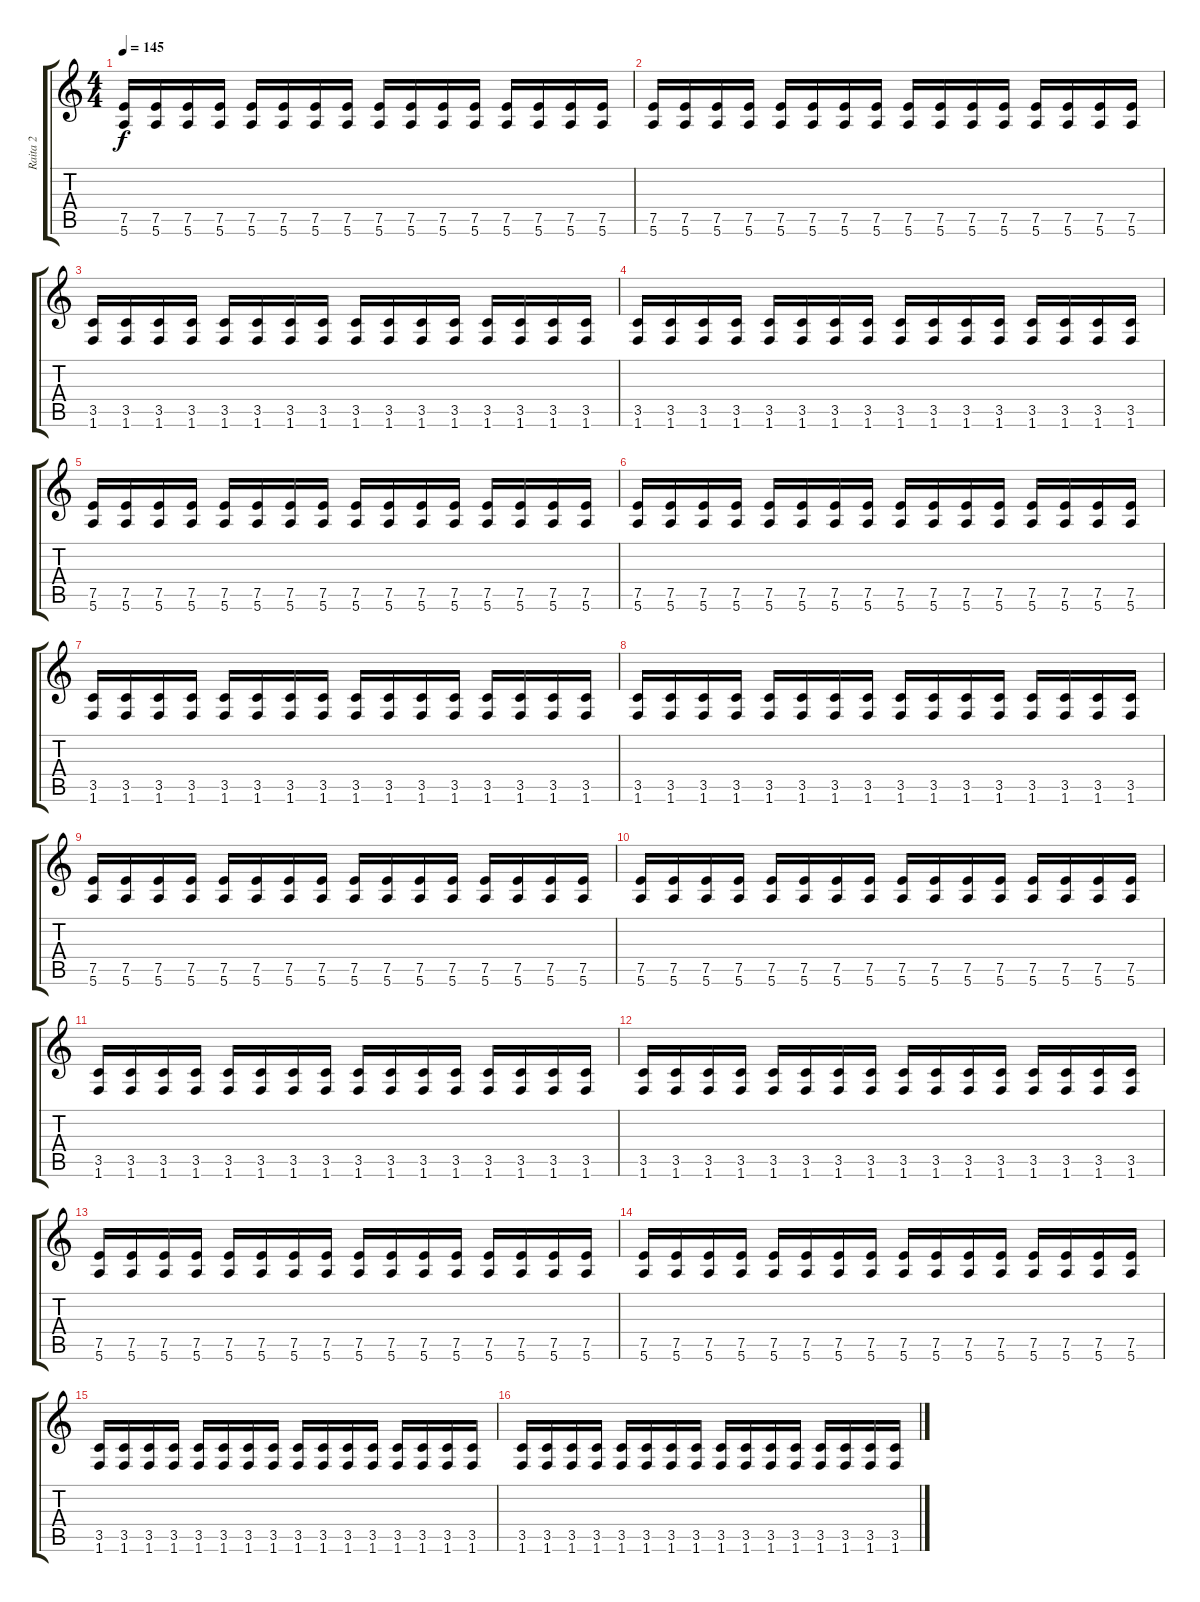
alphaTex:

\track ("Raita 2" "Raita 2") {instrument distortionguitar}
\staff {score tabs}
\tuning (E4 B3 G3 D3 A2 E2) {hide}
\ts (4 4)
\tempo 145
\clef g2
\ks c
(7.5 5.6).16{dy f} (7.5 5.6).16 (7.5 5.6).16 (7.5 5.6).16 (7.5 5.6).16 (7.5 5.6).16 (7.5 5.6).16 (7.5 5.6).16 (7.5 5.6).16 (7.5 5.6).16 (7.5 5.6).16 (7.5 5.6).16 (7.5 5.6).16 (7.5 5.6).16 (7.5 5.6).16 (7.5 5.6).16 |
(7.5 5.6).16 (7.5 5.6).16 (7.5 5.6).16 (7.5 5.6).16 (7.5 5.6).16 (7.5 5.6).16 (7.5 5.6).16 (7.5 5.6).16 (7.5 5.6).16 (7.5 5.6).16 (7.5 5.6).16 (7.5 5.6).16 (7.5 5.6).16 (7.5 5.6).16 (7.5 5.6).16 (7.5 5.6).16 |
(3.5 1.6).16 (3.5 1.6).16 (3.5 1.6).16 (3.5 1.6).16 (3.5 1.6).16 (3.5 1.6).16 (3.5 1.6).16 (3.5 1.6).16 (3.5 1.6).16 (3.5 1.6).16 (3.5 1.6).16 (3.5 1.6).16 (3.5 1.6).16 (3.5 1.6).16 (3.5 1.6).16 (3.5 1.6).16 |
(3.5 1.6).16 (3.5 1.6).16 (3.5 1.6).16 (3.5 1.6).16 (3.5 1.6).16 (3.5 1.6).16 (3.5 1.6).16 (3.5 1.6).16 (3.5 1.6).16 (3.5 1.6).16 (3.5 1.6).16 (3.5 1.6).16 (3.5 1.6).16 (3.5 1.6).16 (3.5 1.6).16 (3.5 1.6).16 |
(7.5 5.6).16 (7.5 5.6).16 (7.5 5.6).16 (7.5 5.6).16 (7.5 5.6).16 (7.5 5.6).16 (7.5 5.6).16 (7.5 5.6).16 (7.5 5.6).16 (7.5 5.6).16 (7.5 5.6).16 (7.5 5.6).16 (7.5 5.6).16 (7.5 5.6).16 (7.5 5.6).16 (7.5 5.6).16 |
(7.5 5.6).16 (7.5 5.6).16 (7.5 5.6).16 (7.5 5.6).16 (7.5 5.6).16 (7.5 5.6).16 (7.5 5.6).16 (7.5 5.6).16 (7.5 5.6).16 (7.5 5.6).16 (7.5 5.6).16 (7.5 5.6).16 (7.5 5.6).16 (7.5 5.6).16 (7.5 5.6).16 (7.5 5.6).16 |
(3.5 1.6).16 (3.5 1.6).16 (3.5 1.6).16 (3.5 1.6).16 (3.5 1.6).16 (3.5 1.6).16 (3.5 1.6).16 (3.5 1.6).16 (3.5 1.6).16 (3.5 1.6).16 (3.5 1.6).16 (3.5 1.6).16 (3.5 1.6).16 (3.5 1.6).16 (3.5 1.6).16 (3.5 1.6).16 |
(3.5 1.6).16 (3.5 1.6).16 (3.5 1.6).16 (3.5 1.6).16 (3.5 1.6).16 (3.5 1.6).16 (3.5 1.6).16 (3.5 1.6).16 (3.5 1.6).16 (3.5 1.6).16 (3.5 1.6).16 (3.5 1.6).16 (3.5 1.6).16 (3.5 1.6).16 (3.5 1.6).16 (3.5 1.6).16 |
(7.5 5.6).16 (7.5 5.6).16 (7.5 5.6).16 (7.5 5.6).16 (7.5 5.6).16 (7.5 5.6).16 (7.5 5.6).16 (7.5 5.6).16 (7.5 5.6).16 (7.5 5.6).16 (7.5 5.6).16 (7.5 5.6).16 (7.5 5.6).16 (7.5 5.6).16 (7.5 5.6).16 (7.5 5.6).16 |
(7.5 5.6).16 (7.5 5.6).16 (7.5 5.6).16 (7.5 5.6).16 (7.5 5.6).16 (7.5 5.6).16 (7.5 5.6).16 (7.5 5.6).16 (7.5 5.6).16 (7.5 5.6).16 (7.5 5.6).16 (7.5 5.6).16 (7.5 5.6).16 (7.5 5.6).16 (7.5 5.6).16 (7.5 5.6).16 |
(3.5 1.6).16 (3.5 1.6).16 (3.5 1.6).16 (3.5 1.6).16 (3.5 1.6).16 (3.5 1.6).16 (3.5 1.6).16 (3.5 1.6).16 (3.5 1.6).16 (3.5 1.6).16 (3.5 1.6).16 (3.5 1.6).16 (3.5 1.6).16 (3.5 1.6).16 (3.5 1.6).16 (3.5 1.6).16 |
(3.5 1.6).16 (3.5 1.6).16 (3.5 1.6).16 (3.5 1.6).16 (3.5 1.6).16 (3.5 1.6).16 (3.5 1.6).16 (3.5 1.6).16 (3.5 1.6).16 (3.5 1.6).16 (3.5 1.6).16 (3.5 1.6).16 (3.5 1.6).16 (3.5 1.6).16 (3.5 1.6).16 (3.5 1.6).16 |
(7.5 5.6).16 (7.5 5.6).16 (7.5 5.6).16 (7.5 5.6).16 (7.5 5.6).16 (7.5 5.6).16 (7.5 5.6).16 (7.5 5.6).16 (7.5 5.6).16 (7.5 5.6).16 (7.5 5.6).16 (7.5 5.6).16 (7.5 5.6).16 (7.5 5.6).16 (7.5 5.6).16 (7.5 5.6).16 |
(7.5 5.6).16 (7.5 5.6).16 (7.5 5.6).16 (7.5 5.6).16 (7.5 5.6).16 (7.5 5.6).16 (7.5 5.6).16 (7.5 5.6).16 (7.5 5.6).16 (7.5 5.6).16 (7.5 5.6).16 (7.5 5.6).16 (7.5 5.6).16 (7.5 5.6).16 (7.5 5.6).16 (7.5 5.6).16 |
(3.5 1.6).16 (3.5 1.6).16 (3.5 1.6).16 (3.5 1.6).16 (3.5 1.6).16 (3.5 1.6).16 (3.5 1.6).16 (3.5 1.6).16 (3.5 1.6).16 (3.5 1.6).16 (3.5 1.6).16 (3.5 1.6).16 (3.5 1.6).16 (3.5 1.6).16 (3.5 1.6).16 (3.5 1.6).16 |
(3.5 1.6).16 (3.5 1.6).16 (3.5 1.6).16 (3.5 1.6).16 (3.5 1.6).16 (3.5 1.6).16 (3.5 1.6).16 (3.5 1.6).16 (3.5 1.6).16 (3.5 1.6).16 (3.5 1.6).16 (3.5 1.6).16 (3.5 1.6).16 (3.5 1.6).16 (3.5 1.6).16 (3.5 1.6).16
